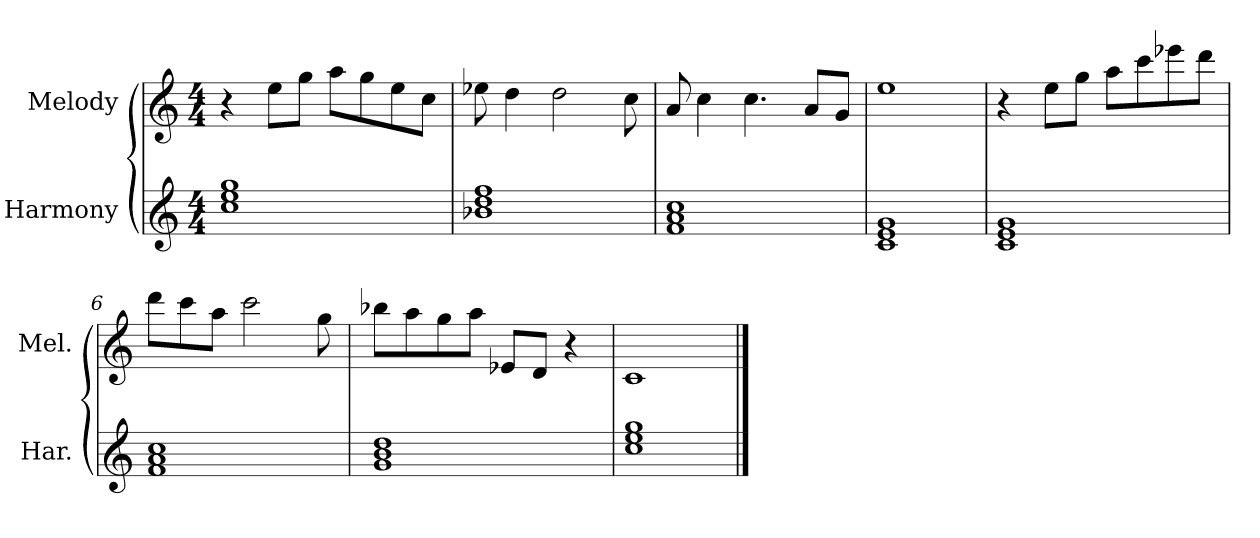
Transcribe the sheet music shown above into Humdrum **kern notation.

**kern	**kern
*part2	*part1
*staff2	*staff1
*I"Harmony	*I"Melody
*I'Har.	*I'Mel.
*clefG2	*clefG2
*k[]	*k[]
*M4/4	*M4/4
=1	=1
1cc 1ee 1gg	4r
.	8ee\L
.	8gg\J
.	8aa\L
.	8gg\
.	8ee\
.	8cc\J
=2	=2
1b-X 1dd 1ff	8ee-X\
.	4dd\
.	2dd\
.	8cc\
=3	=3
1f 1a 1cc	8a/
.	4cc\
.	4.cc\
.	8a/L
.	8g/J
=4	=4
1c 1e 1g	1ee
=5	=5
1c 1e 1g	4r
.	8ee\L
.	8gg\J
.	8aa\L
.	8ccc\
.	8eee-X\
.	8ddd\J
=6	=6
1f 1a 1cc	8ddd\L
.	8ccc\
.	8aa\J
.	2ccc\
.	8gg\
!!LO:LB:g=z
=7	=7
1g 1b 1dd	8bb-X\L
.	8aa\
.	8gg\
.	8aa\J
.	8e-X/L
.	8d/J
.	4r
=8	=8
1cc 1ee 1gg	1c
==	==
*-	*-
